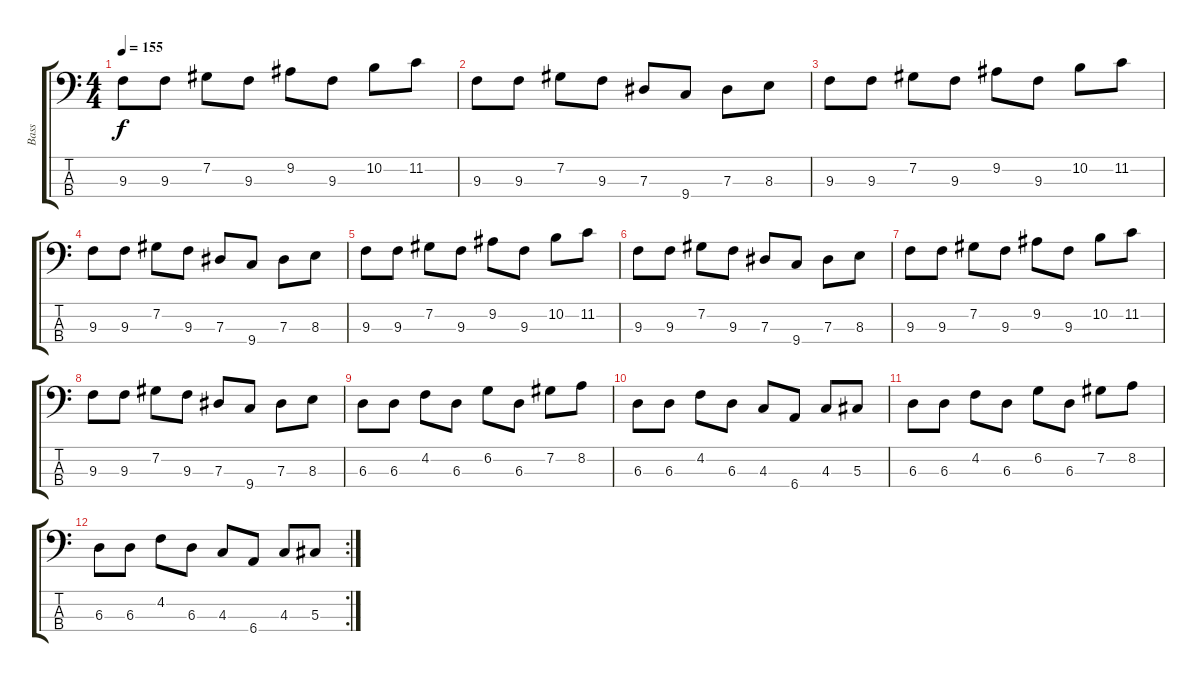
\track ("Bass" "Bass") {instrument acousticbass}
\staff {score tabs}
\tuning (Gb2 Db2 Ab1 Eb1) {hide}
\ts (4 4)
\tempo 155
\clef f4
\ks c
9.3.8{dy f} 9.3.8 7.2.8 9.3.8 9.2.8 9.3.8 10.2.8 11.2.8 |
9.3.8 9.3.8 7.2.8 9.3.8 7.3.8 9.4.8 7.3.8 8.3.8 |
9.3.8 9.3.8 7.2.8 9.3.8 9.2.8 9.3.8 10.2.8 11.2.8 |
9.3.8 9.3.8 7.2.8 9.3.8 7.3.8 9.4.8 7.3.8 8.3.8 |
9.3.8 9.3.8 7.2.8 9.3.8 9.2.8 9.3.8 10.2.8 11.2.8 |
9.3.8 9.3.8 7.2.8 9.3.8 7.3.8 9.4.8 7.3.8 8.3.8 |
9.3.8 9.3.8 7.2.8 9.3.8 9.2.8 9.3.8 10.2.8 11.2.8 |
9.3.8 9.3.8 7.2.8 9.3.8 7.3.8 9.4.8 7.3.8 8.3.8 |
6.3.8 6.3.8 4.2.8 6.3.8 6.2.8 6.3.8 7.2.8 8.2.8 |
6.3.8 6.3.8 4.2.8 6.3.8 4.3.8 6.4.8 4.3.8 5.3.8 |
6.3.8 6.3.8 4.2.8 6.3.8 6.2.8 6.3.8 7.2.8 8.2.8 |
\rc 2
6.3.8 6.3.8 4.2.8 6.3.8 4.3.8 6.4.8 4.3.8 5.3.8
